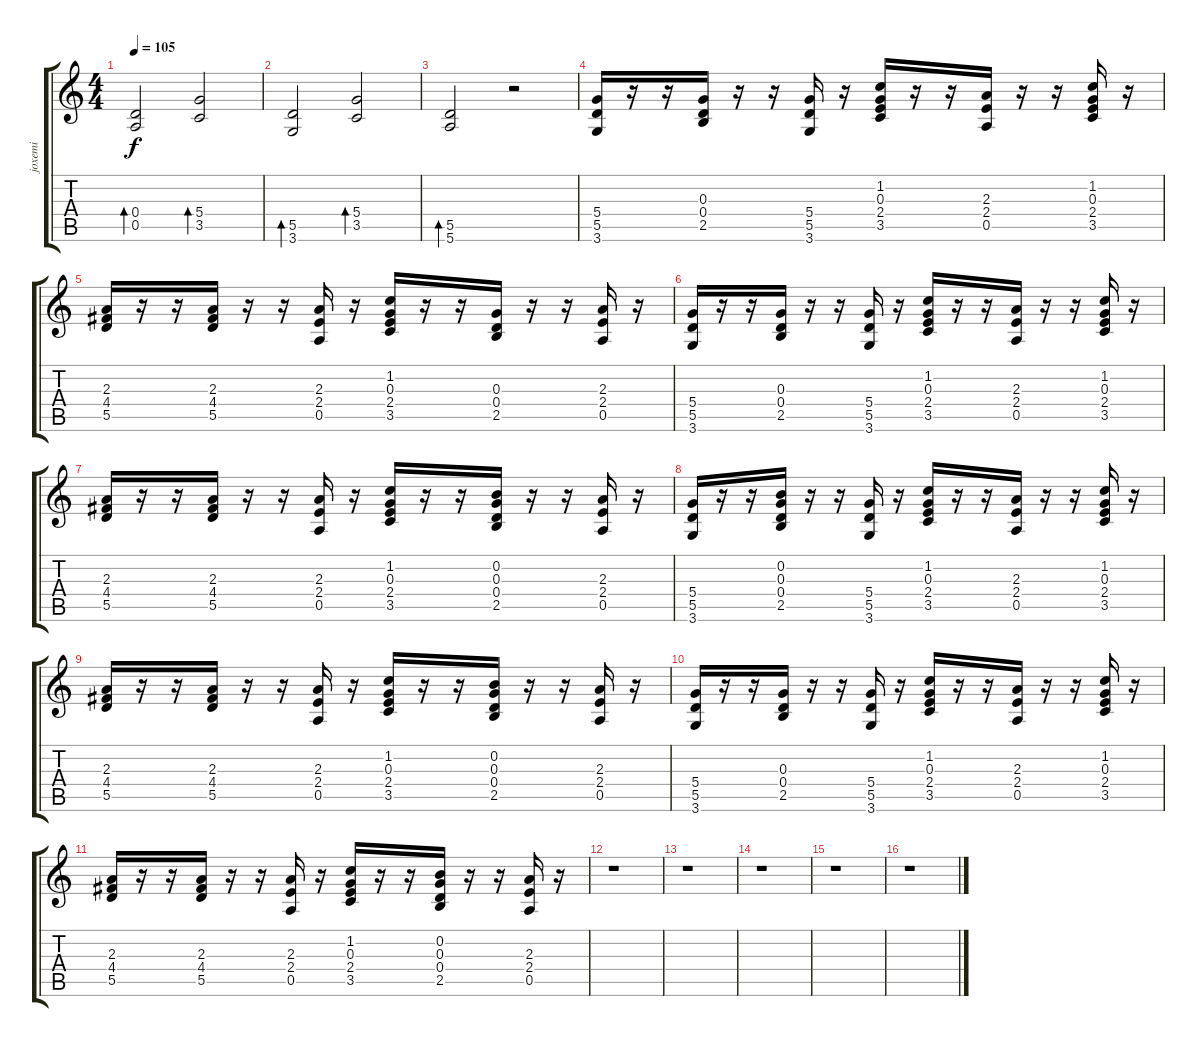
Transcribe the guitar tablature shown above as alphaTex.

\track ("joxemi" "joxemi") {instrument overdrivenguitar}
\staff {score tabs}
\tuning (E4 B3 G3 D3 A2 E2) {hide}
\ts (4 4)
\tempo 105
\clef g2
\ks c
(0.4 0.5).2{bd 60 dy f} (5.4 3.5).2{bd 60} |
(5.5 3.6).2{bd 60} (5.4 3.5).2{bd 60} |
(5.5 5.6).2{bd 60} r.2 |
(5.4 5.5 3.6).16{instrument overdrivenguitar} r.16 r.16 (0.3 0.4 2.5).16 r.16 r.16 (5.4 5.5 3.6).16 r.16 (1.2 0.3 2.4 3.5).16 r.16 r.16 (2.3 2.4 0.5).16 r.16 r.16 (1.2 0.3 2.4 3.5).16 r.16 |
(2.3 4.4 5.5).16 r.16 r.16 (2.3 4.4 5.5).16 r.16 r.16 (2.3 2.4 0.5).16 r.16 (1.2 0.3 2.4 3.5).16 r.16 r.16 (0.3 0.4 2.5).16 r.16 r.16 (2.3 2.4 0.5).16 r.16 |
(5.4 5.5 3.6).16 r.16 r.16 (0.3 0.4 2.5).16 r.16 r.16 (5.4 5.5 3.6).16 r.16 (1.2 0.3 2.4 3.5).16 r.16 r.16 (2.3 2.4 0.5).16 r.16 r.16 (1.2 0.3 2.4 3.5).16 r.16 |
(2.3 4.4 5.5).16 r.16 r.16 (2.3 4.4 5.5).16 r.16 r.16 (2.3 2.4 0.5).16 r.16 (1.2 0.3 2.4 3.5).16 r.16 r.16 (0.2 0.3 0.4 2.5).16 r.16 r.16 (2.3 2.4 0.5).16 r.16 |
(5.4 5.5 3.6).16 r.16 r.16 (0.2 0.3 0.4 2.5).16 r.16 r.16 (5.4 5.5 3.6).16 r.16 (1.2 0.3 2.4 3.5).16 r.16 r.16 (2.3 2.4 0.5).16 r.16 r.16 (1.2 0.3 2.4 3.5).16 r.16 |
(2.3 4.4 5.5).16 r.16 r.16 (2.3 4.4 5.5).16 r.16 r.16 (2.3 2.4 0.5).16 r.16 (1.2 0.3 2.4 3.5).16 r.16 r.16 (0.2 0.3 0.4 2.5).16 r.16 r.16 (2.3 2.4 0.5).16 r.16 |
(5.4 5.5 3.6).16 r.16 r.16 (0.3 0.4 2.5).16 r.16 r.16 (5.4 5.5 3.6).16 r.16 (1.2 0.3 2.4 3.5).16 r.16 r.16 (2.3 2.4 0.5).16 r.16 r.16 (1.2 0.3 2.4 3.5).16 r.16 |
(2.3 4.4 5.5).16 r.16 r.16 (2.3 4.4 5.5).16 r.16 r.16 (2.3 2.4 0.5).16 r.16 (1.2 0.3 2.4 3.5).16 r.16 r.16 (0.2 0.3 0.4 2.5).16 r.16 r.16 (2.3 2.4 0.5).16 r.16 |
r.1 |
r.1 |
r.1 |
r.1 |
r.1
